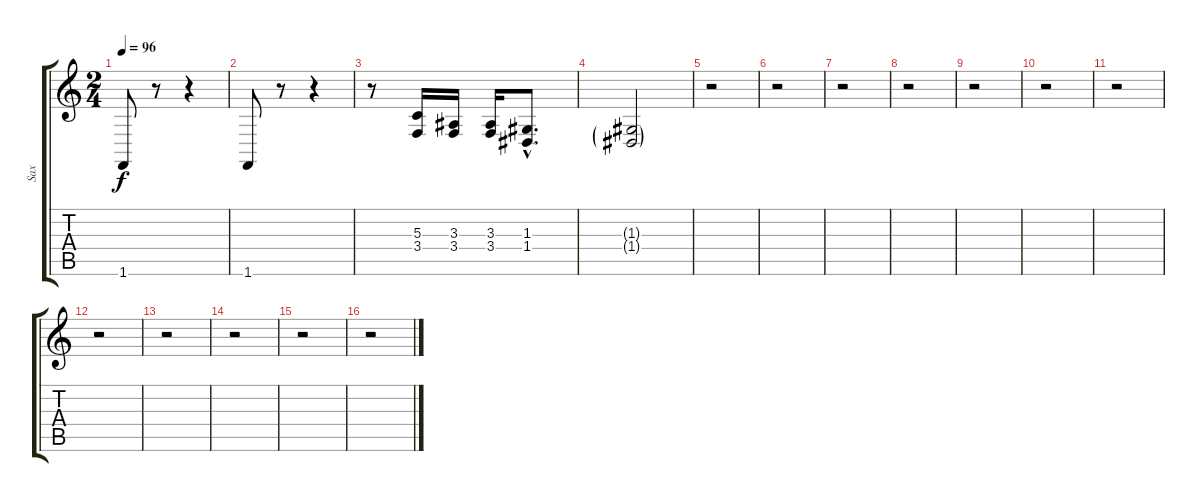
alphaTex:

\track ("Sax" "Sax") {instrument altosax}
\staff {score tabs}
\tuning (E4 B3 G3 D3 A2 E2) {hide}
\ts (2 4)
\tempo 96
\clef g2
\ks c
1.6.8{dy f} r.8 r.4 |
1.6.8 r.8 r.4 |
r.8 (5.3 3.4).16 (3.3 3.4).16 (3.3 3.4).16 (1.3{hac} 1.4{hac}).8{d} |
(1.3{g} 1.4{g}).2 |
r.2 |
r.2 |
r.2 |
r.2 |
r.2 |
r.2 |
r.2 |
r.2 |
r.2 |
r.2 |
r.2 |
r.2
